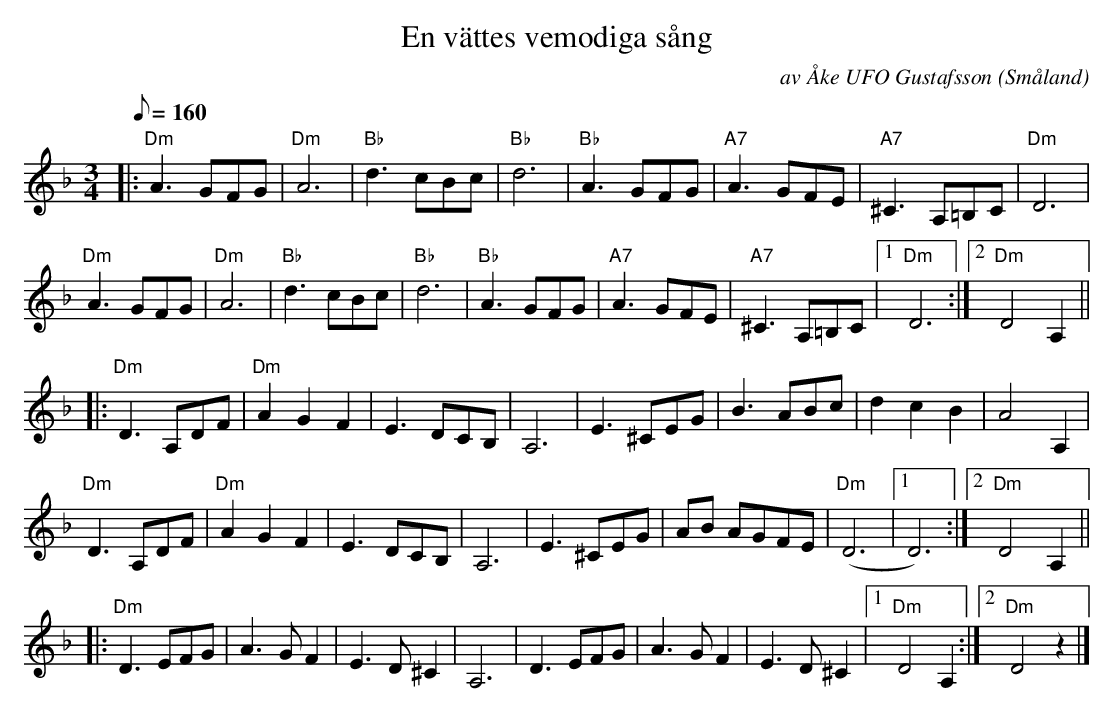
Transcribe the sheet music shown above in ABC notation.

X:1
T:En vättes vemodiga sång
C:av Åke UFO Gustafsson
O:Småland
M:3/4
L:1/8
Q:160
K:F
|: "Dm"A3 GFG | "Dm"A6 | "Bb"d3 cBc | "Bb"d6 | "Bb"A3 GFG | "A7"A3 GFE | "A7"^C3 A,=B,C | "Dm"D6 |
   "Dm"A3 GFG | "Dm"A6 | "Bb"d3 cBc | "Bb"d6 | "Bb"A3 GFG | "A7"A3 GFE | "A7"^C3 A,=B,C |1 "Dm"D6 :|2 "Dm"D4 A,2 ||
|: "Dm"D3 A,DF | "Dm"A2 G2 F2 | E3 DCB, | A,6 | E3 ^CEG | B3 ABc | d2 c2 B2 | A4 A,2 |
   "Dm"D3 A,DF | "Dm"A2 G2 F2 | E3 DCB, | A,6 | E3 ^CEG | AB AGFE | ("Dm"D6 |1 D6) :|2 "Dm"D4 A,2 ||
|: "Dm"D3 EFG | A3 G F2 | E3 D ^C2 | A,6 | D3 EFG | A3 G F2 | E3 D ^C2 |1 "Dm"D4 A,2 :|2 "Dm"D4 z2 |]
